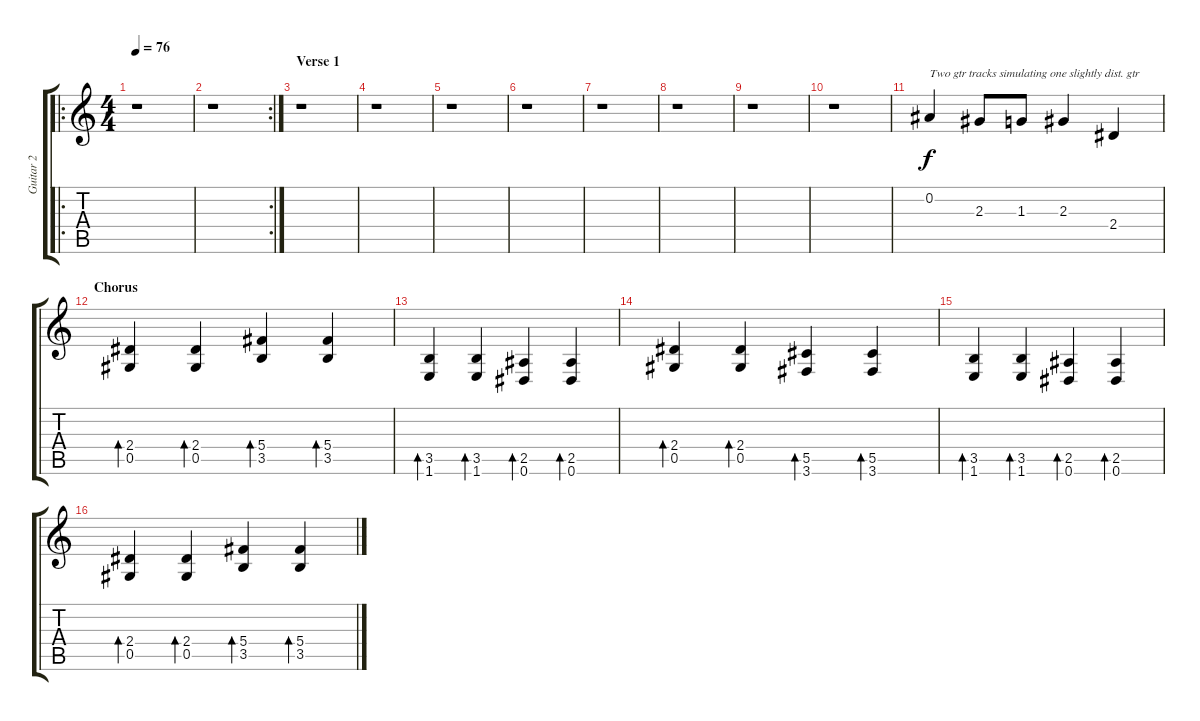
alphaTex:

\track ("Guitar 2" "Guitar 2") {instrument electricguitarjazz}
\staff {score tabs}
\tuning (Eb4 Bb3 Gb3 Db3 Ab2 Eb2) {hide}
\ro
\ts (4 4)
\tempo 76
\clef g2
\ks c
r.1{dy f instrument electricguitarjazz} |
\rc 2
r.1 |
\section ("" "Verse 1")
r.1 |
r.1 |
r.1 |
r.1 |
r.1 |
r.1 |
r.1 |
r.1 |
0.2.4{txt "Two gtr tracks simulating one slightly dist. gtr"} 2.3.8 1.3.8 2.3.4 2.4.4 |
\section ("" "Chorus")
(2.4 0.5).4{bd 60} (2.4 0.5).4{bd 60} (5.4 3.5).4{bd 60} (5.4 3.5).4{bd 60} |
(3.5 1.6).4{bd 60} (3.5 1.6).4{bd 60} (2.5 0.6).4{bd 60} (2.5 0.6).4{bd 60} |
(2.4 0.5).4{bd 60} (2.4 0.5).4{bd 60} (5.5 3.6).4{bd 60} (5.5 3.6).4{bd 60} |
(3.5 1.6).4{bd 60} (3.5 1.6).4{bd 60} (2.5 0.6).4{bd 60} (2.5 0.6).4{bd 60} |
(2.4 0.5).4{bd 60} (2.4 0.5).4{bd 60} (5.4 3.5).4{bd 60} (5.4 3.5).4{bd 60}
